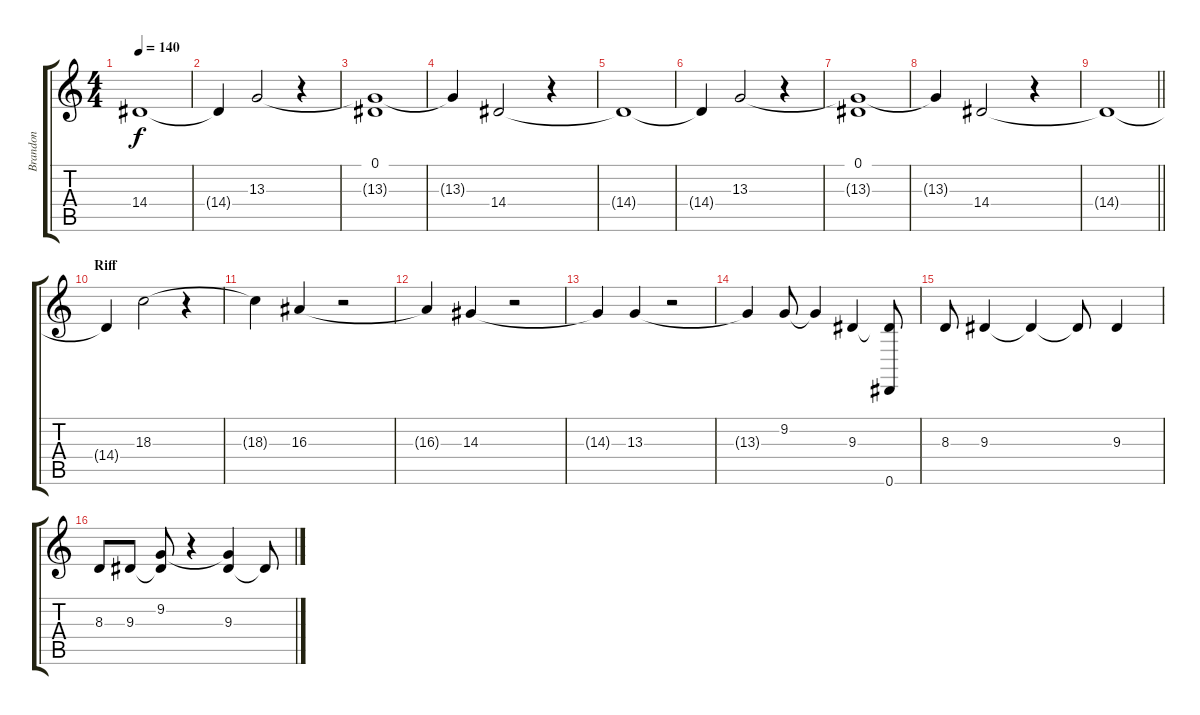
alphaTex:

\track ("Brandon" "Brandon") {instrument stringensemble1}
\staff {score tabs}
\tuning (Eb4 Bb3 Gb3 Db3 Ab2 Eb2) {hide}
\ts (4 4)
\tempo 140
\clef g2
\ks c
14.4{t}.1{dy f} |
14.4{t}.4 13.3.2 r.4 |
(0.1 13.3{t}).1 |
13.3{t}.4 14.4.2 r.4 |
14.4{t}.1 |
14.4{t}.4 13.3.2 r.4 |
(0.1 13.3{t}).1 |
13.3{t}.4 14.4.2 r.4 |
\barLineRight lightlight
14.4{t}.1 |
\section ("" "Riff")
14.4{t}.4 18.3.2 r.4 |
18.3{t}.4 16.3.4 r.2 |
16.3{t}.4 14.3.4 r.2 |
14.3{t}.4 13.3.4 r.2 |
13.3{t}.4 9.2.8 9.2{t}.4 9.3.4 (9.3{t} 0.6).8 |
8.3.8 9.3.4 9.3{t}.4 9.3{t}.8 9.3.4 |
8.3.8 9.3.8 (9.2 9.3{t}).8 r.4 (9.2{t} 9.3).4 9.3{t}.8
